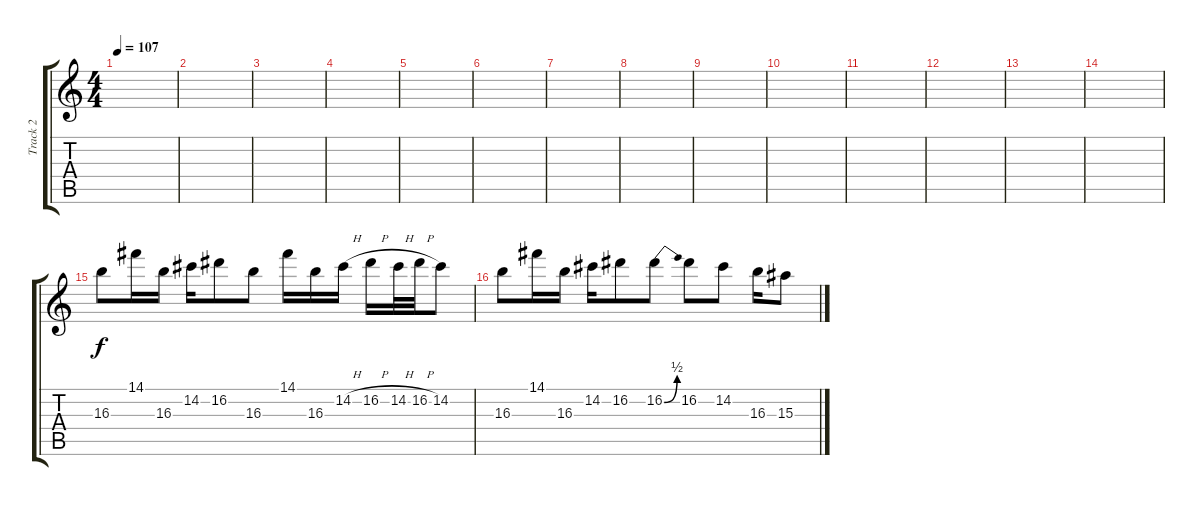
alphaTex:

\track ("Track 2" "Track 2") {instrument distortionguitar}
\staff {score tabs}
\tuning (E4 B3 G3 D3 A2 E2) {hide}
\ts (4 4)
\tempo 107
\clef g2
\ks c
|
|
|
|
|
|
|
|
|
|
|
|
|
|
16.3.8 14.1.16 16.3.16 14.2.16 16.2.8 16.3.8 14.1.16 16.3.16 14.2{h}.16 16.2{h}.16 14.2{h}.32 16.2{h}.32 14.2.8 |
16.3.8 14.1.16 16.3.16 14.2.16 16.2.8 16.2{be (bend 0 0 60 2)}.8 16.2.8 14.2.8 16.3.16 15.3.8
